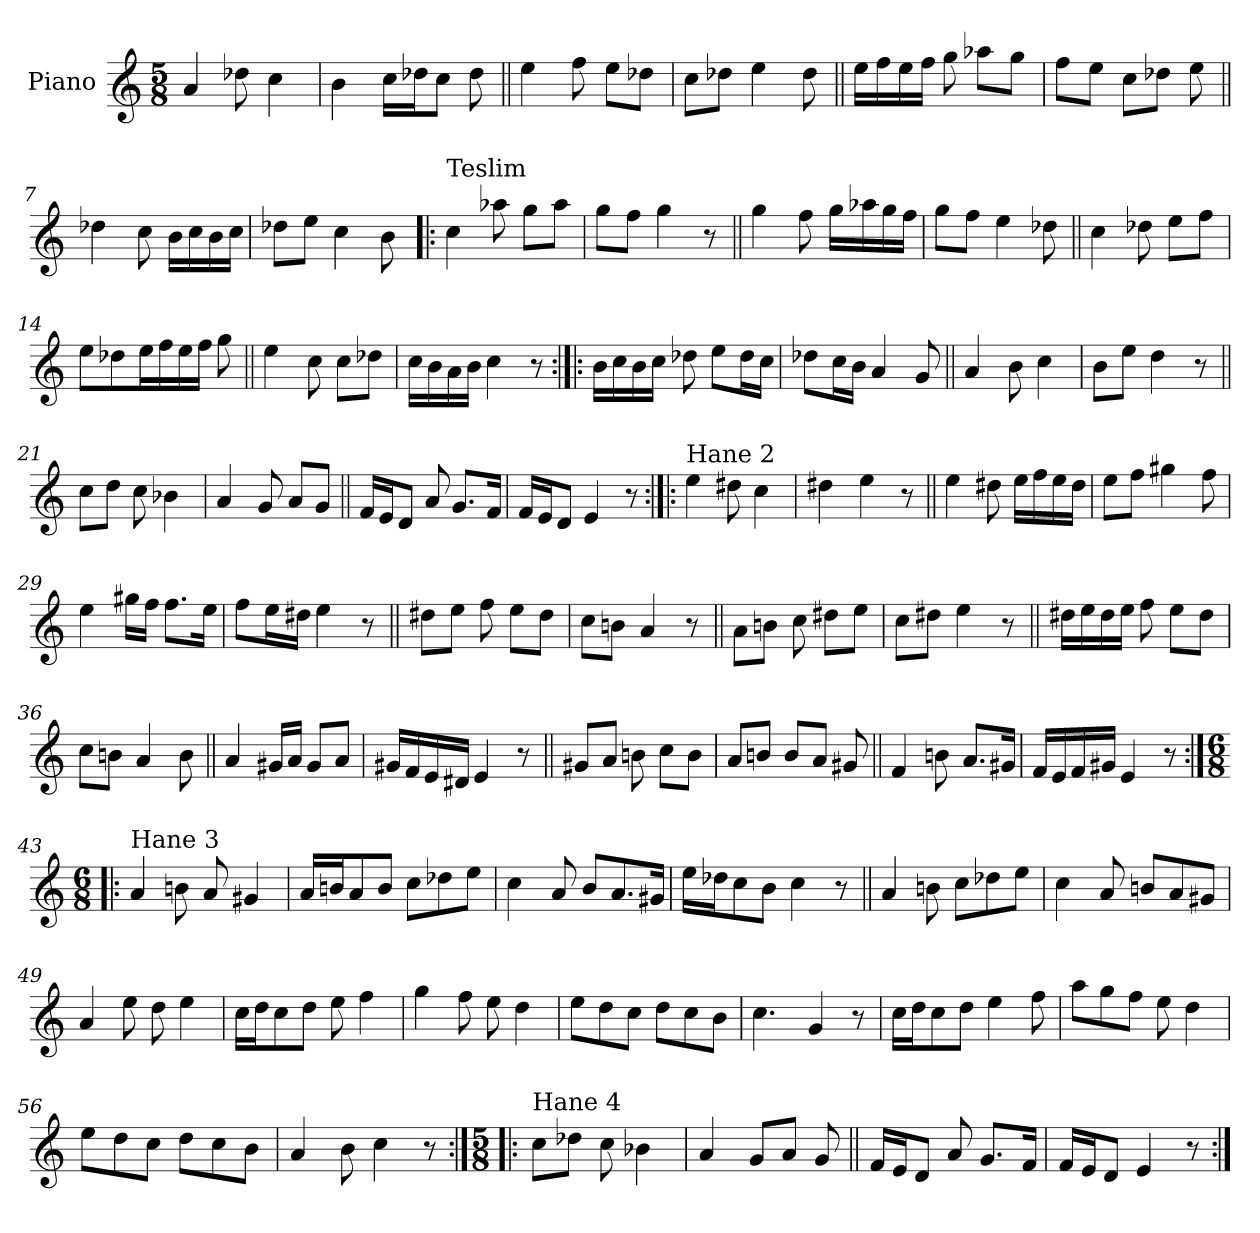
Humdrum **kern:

**kern
*part1
*staff1
*I"Piano
*I'Pno.
*clefG2
*k[]
*M5/8
=1
4a/
8dd-X\
4cc\
=2
4b\
16cc\LL
16dd-X\J
8cc\J
8dd-\
=3||
4ee\
8ff\
8ee\L
8dd-X\J
=4
8cc\L
8dd-X\J
4ee\
8dd-\
=5||
16ee\LL
16ff\
16ee\
16ff\JJ
8gg\
8aa-X\L
8gg\J
=6
8ff\L
8ee\J
8cc\L
8dd-X\J
8ee\
!!LO:LB:g=z
=7||
4dd-X\
8cc\
16b\LL
16cc\
16b\
16cc\JJ
!!LO:LB:g=z
=8
8dd-X\L
8ee\J
4cc\
8b\
=9!|:
!LO:TX:a:t=Teslim
4cc\
8aa-X\
8gg\L
8aa-\J
=10
8gg\L
8ff\J
4gg\
8r
=11||
4gg\
8ff\
16gg\LL
16aa-X\
16gg\
16ff\JJ
=12
8gg\L
8ff\J
4ee\
8dd-X\
=13||
4cc\
8dd-X\
8ee\L
8ff\J
=14
8ee\L
8dd-X\
16ee\L
16ff\
16ee\
16ff\JJ
8gg\
!!LO:LB:g=z
=15||
4ee\
8cc\
8cc\L
8dd-X\J
=16
16cc\LL
16b\
16a\
16b\JJ
4cc\
8r
=17:|!|:
16b\LL
16cc\
16b\
16cc\JJ
8dd-X\
8ee\L
16dd-\L
16cc\JJ
=18
8dd-X\L
16cc\L
16b\JJ
4a/
8g/
=19||
4a/
8b\
4cc\
=20
8b\L
8ee\J
4dd\
8r
=21||
8cc\L
8dd\J
8cc\
4b-X\
!!LO:LB:g=z
=22
4a/
8g/
8a/L
8g/J
=23||
16f/LL
16e/J
8d/J
8a/
8.g/L
16f/Jk
=24
16f/LL
16e/J
8d/J
4e/
8r
=25:|!|:
!LO:TX:a:t=Hane 2
4ee\
8dd#X\
4cc\
=26
4dd#X\
4ee\
8r
=27||
4ee\
8dd#X\
16ee\LL
16ff\
16ee\
16dd#\JJ
=28
8ee\L
8ff\J
4gg#X\
8ff\
!!LO:LB:g=z
=29
4ee\
16gg#X\LL
16ff\JJ
8.ff\L
16ee\Jk
=30
8ff\L
16ee\L
16dd#X\JJ
4ee\
8r
=31||
8dd#X\L
8ee\J
8ff\
8ee\L
8dd#\J
=32
8cc\L
8bn\J
4a/
8r
=33||
8a\L
8bn\J
8cc\
8dd#X\L
8ee\J
=34
8cc\L
8dd#X\J
4ee\
8r
=35||
16dd#X\LL
16ee\
16dd#\
16ee\JJ
8ff\
8ee\L
8dd#\J
!!LO:LB:g=z
=36
8cc\L
8bn\J
4a/
8b\
=37||
4a/
16g#X/LL
16a/JJ
8g#/L
8a/J
=38
16g#X/LL
16f/
16e/
16d#X/JJ
4e/
8r
=39||
8g#X/L
8a/J
8bn\
8cc\L
8b\J
=40
8a/L
8bn/J
8b/L
8a/J
8g#X/
=41||
4f/
8bn\
8.a/L
16g#X/Jk
!!LO:LB:g=z
=42
16f/LL
16e/
16f/
16g#X/JJ
4e/
8r
=43:|!|:
*M6/8
!LO:TX:a:t=Hane 3
4a/
8bn\
8a/
4g#X/
=44
16a/LL
16bn/J
8a/
8b/J
8cc\L
8dd-X\
8ee\J
=45
4cc\
8a/
8b/L
8.a/
16g#X/Jk
=46
16ee\LL
16dd-X\J
8cc\
8b\J
4cc\
8r
!!LO:LB:g=z
=47||
4a/
8bn\
8cc\L
8dd-X\
8ee\J
=48
4cc\
8a/
8bn/L
8a/
8g#X/J
=49
4a/
8ee\
8dd\
4ee\
=50
16cc\LL
16dd\J
8cc\
8dd\J
8ee\
4ff\
=51
4gg\
8ff\
8ee\
4dd\
=52
8ee\L
8dd\
8cc\J
8dd\L
8cc\
8b\J
=53
4.cc\
4g/
8r
!!LO:LB:g=z
=54
16cc\LL
16dd\J
8cc\
8dd\J
4ee\
8ff\
=55
8aa\L
8gg\
8ff\J
8ee\
4dd\
=56
8ee\L
8dd\
8cc\J
8dd\L
8cc\
8b\J
=57
4a/
8b\
4cc\
8r
=58:|!|:
*M5/8
!LO:TX:a:t=Hane 4
8cc\L
8dd-X\J
8cc\
4b-X\
=59
4a/
8g/L
8a/J
8g/
!!LO:PB:g=z
=60||
16f/LL
16e/J
8d/J
8a/
8.g/L
16f/Jk
=61
16f/LL
16e/J
8d/J
4e/
8r
=:|!
*-
